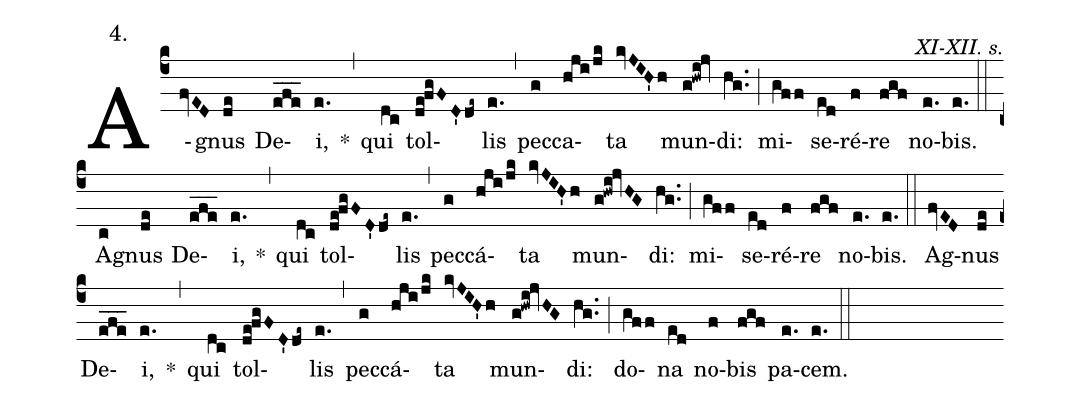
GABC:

mode:4;
annotation:4.;
commentary:XI-XII. s.;
%%
(c4) A(fvED)gnus(de) De(efe___)i,(e.) *(,) qui(dc) tol(de!fgFD'de~)lis(e.) (,) pec(g)ca(hji/jk)ta(kvJIH'h) mun(g!hwi!jv)di:(hg..) (;) mi(gff)se(ed)ré(f)re(fgf) no(e.)bis.(e.) (::)

Ag(c)nus(de) De(efe___)i,(e.) *(,) qui(dc) tol(de!fgFD'de~)lis(e.) (,) pec(g)cá(hji/jk)ta(kvJIH'h) mun(g!hwi!jvHG)di:(hg..) (;) mi(gff)se(ed)ré(f)re(fgf) no(e.)bis.(e.) (::)

Ag(fvED)nus(de) De(efe___)i,(e.) *(,) qui(dc) tol(de!fgFD'de~)lis(e.) (,) pec(g)cá(hji/jk)ta(kvJIH'h) mun(g!hwi!jvHG)di:(hg..) (;) do(gff)na(ed) no(f)bis(fgf) pa(e.)cem.(e.) (::)
